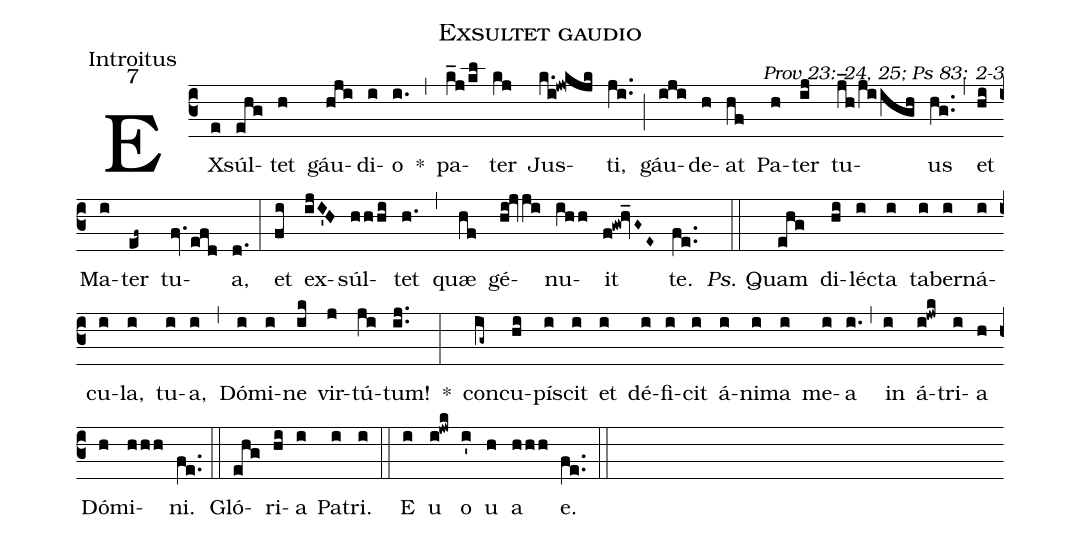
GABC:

name: Exsultet gaudio;
office-part: Introitus;
mode: 7;
commentary: Prov 23: 24, 25; Ps 83: 2-3;
%%
(c3) EX(e)súl(ehg)tet(h) gáu(hji)di(i)o(i.) *(,) pa(k_j/kl)ter(kj) Jus(k.i!jw!kjk)ti,(ji..) (;) gáu(iji)de(h)at(hf) Pa(h)ter(ij) tu(j_h/jiigh)us(hg..) (,) et(hi) Ma(i)ter(ef~) tu(fv.efd)a,(d.) (:)
et(fi) ex(ijI'H)súl(hhhi)tet(h.) (,) quæ(hf) gé(hi!jvji)nu(ihh)it(f!gw!hv_G~E~) te.(fe..) (::)
<i>Ps.</i> Quam(ehg) di(hi)léc(i)ta(i) ta(i)ber(i)ná(i)cu(i)la,(i) tu(i)a,(i) (,) Dó(i)mi(i)ne(ik) vir(j)tú(ji)tum!(ij..) *(:) con(ig~)cu(hi)pí(i)scit(i) et(i) dé(i)fi(i)cit(i) á(i)ni(i)ma(i) me(i)a(i.) (,) in(i) á(i!jwk)tri(i)a(h) Dó(h)mi(hhh)ni.(fe..) (::)
Gló(ehg)ri(hi)a(i) Pa(i)tri.(i) (::)
<eu>E(i) u(i!jwk) o(i') u(h) a(hhh) e.</eu>(fe..) (::)
